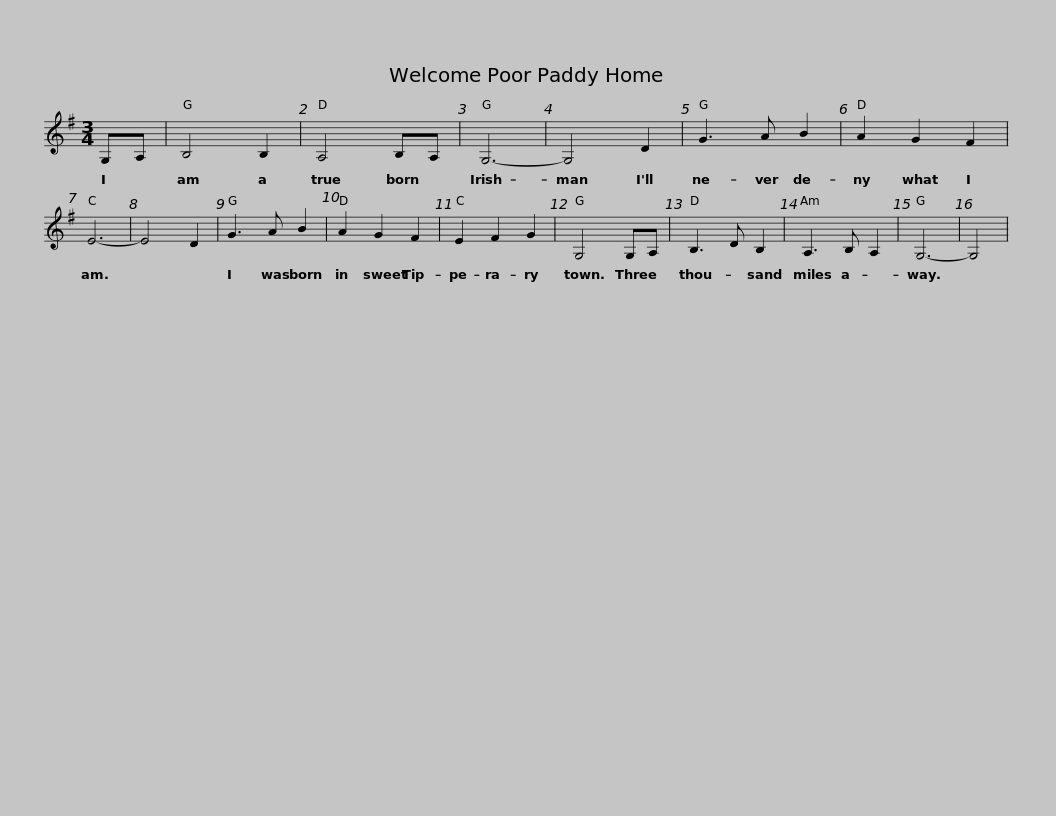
X:1
L:1/8
M:3/4
I:linebreak $
K:G
V:1 treble
V:1
 G,A, | B,4 B,2 | A,4 B,A, | G,6- | G,4 D2 | %5
 G3 A B2 | A2 G2 F2 | E6- | E4 D2 |$ G3 A B2 | %10
 A2 G2 F2 | E2 F2 G2 | G,4 G,A, | B,3 D B,2 | A,3 B, A,2 | %15
 G,6- | G,4 | %17
